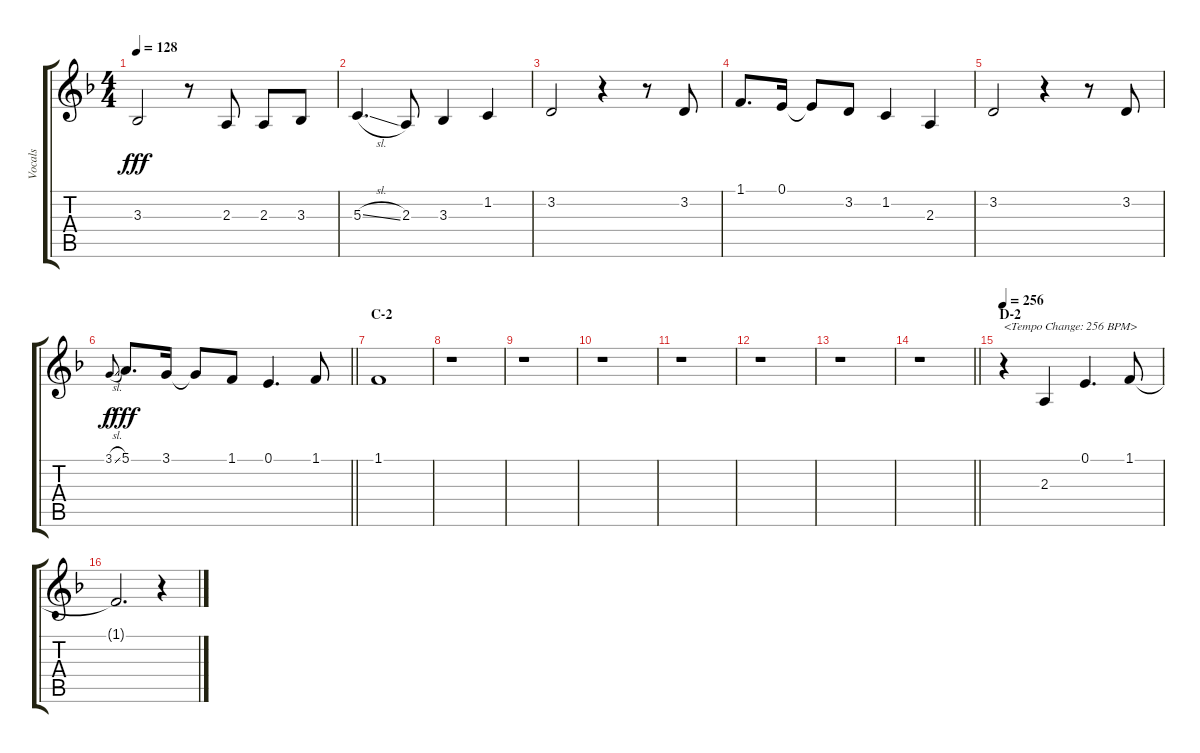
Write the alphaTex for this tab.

\track ("Vocals" "Vocals") {instrument voiceoohs}
\staff {score tabs}
\tuning (E4 B3 G3 D3 A2 E2) {hide}
\ts (4 4)
\tempo 128
\clef g2
\ks f
3.3.2{dy fff} r.8 2.3.8 2.3.8 3.3.8 |
5.3{sl}.4{d} 2.3.8 3.3.4 1.2.4 |
3.2.2 r.4 r.8 3.2.8 |
1.1.8{d} 0.1.16 0.1{t}.8 3.2.8 1.2.4 2.3.4 |
3.2.2 r.4 r.8 3.2.8 |
\barLineRight lightlight
3.1{sl}.8{gr onbeat dy f} 5.1.8{d dy fff} 3.1.16 3.1{t}.8 1.1.8 0.1.4{d} 1.1.8 |
\section ("" "C-2")
1.1.1 |
r.1 |
r.1 |
r.1 |
r.1 |
r.1 |
r.1 |
\barLineRight lightlight
r.1 |
\section ("" "D-2")
\tempo 256
r.4{txt "<Tempo Change: 256 BPM>"} 2.3.4 0.1.4{d} 1.1.8 |
1.1{t}.2{d} r.4
